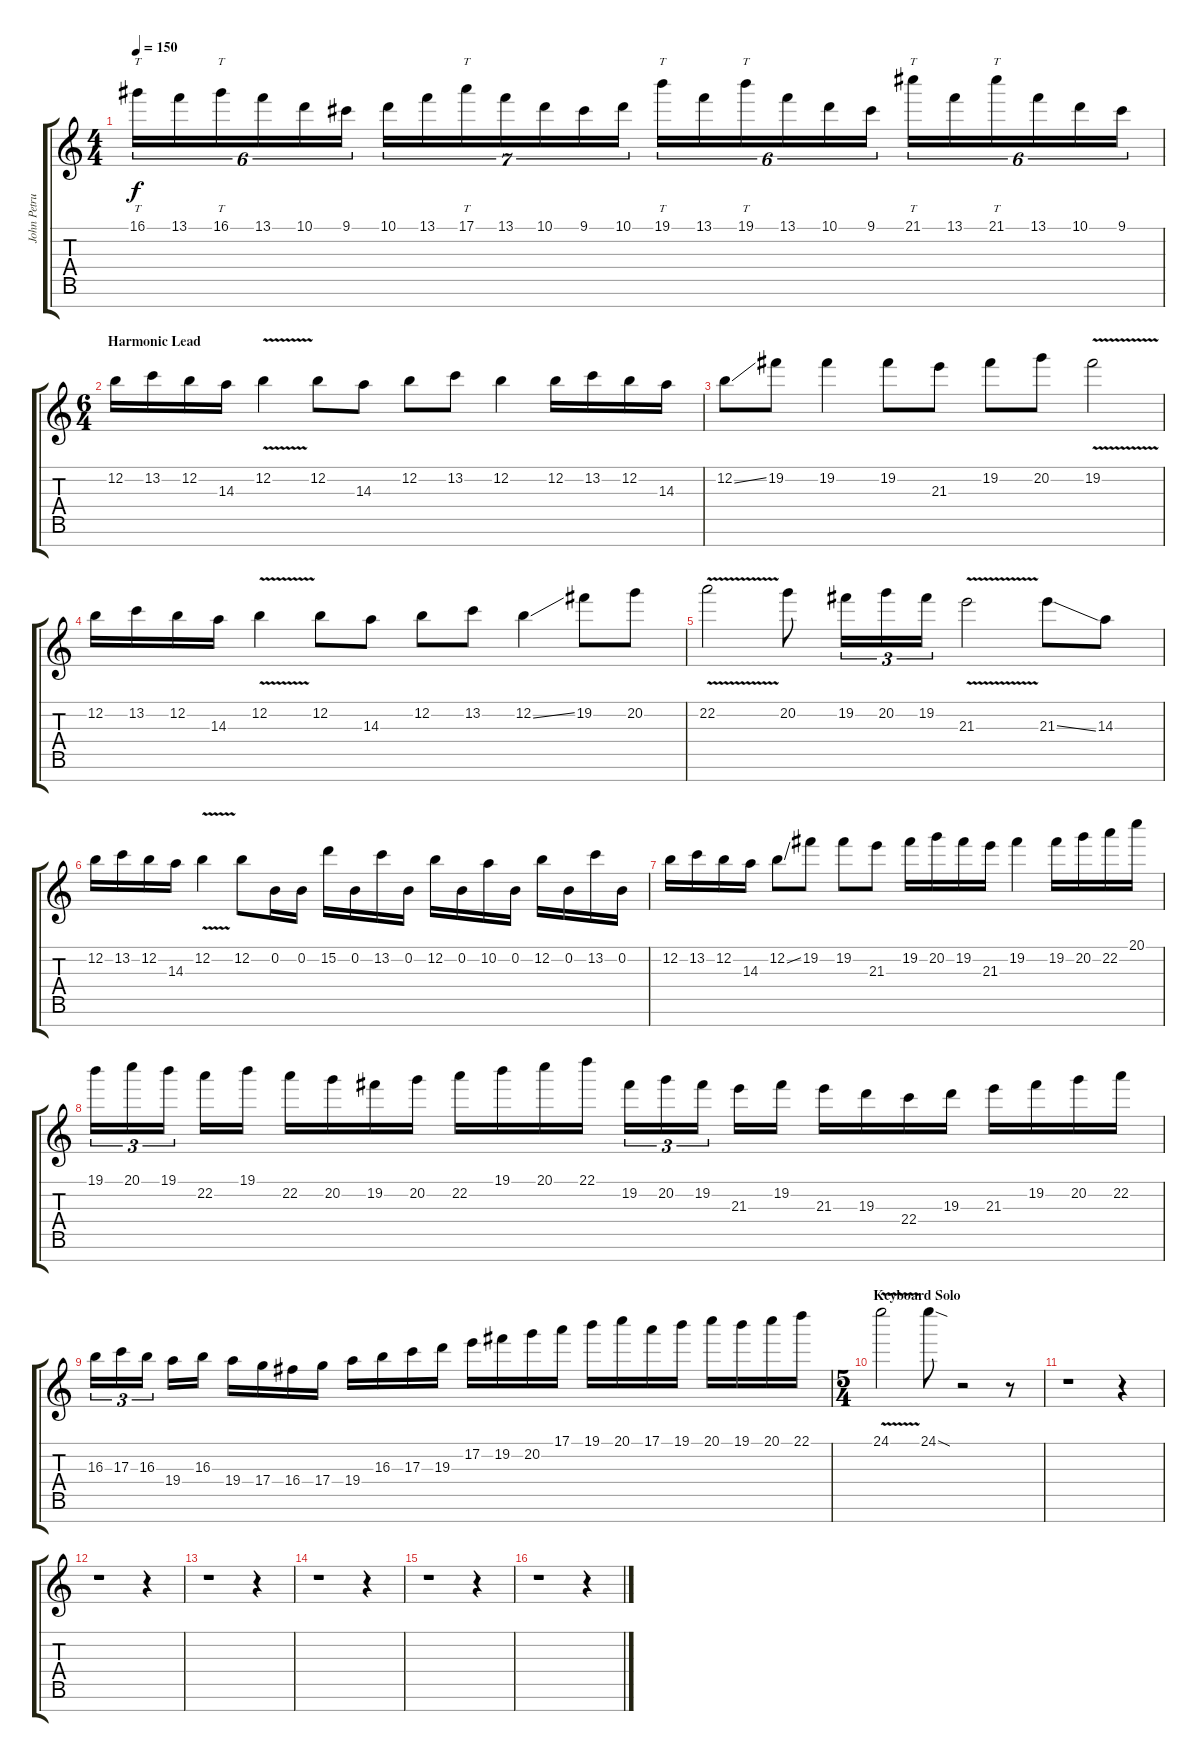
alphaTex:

\track ("John Petrucci" "John Petru") {instrument distortionguitar}
\staff {score tabs}
\tuning (E4 B3 G3 D3 A2 E2 B1) {hide}
\ts (4 4)
\tempo 150
\clef g2
\ks c
16.1.16{tt tu (6 4) dy f} 13.1.16{tu (6 4)} 16.1.16{tt tu (6 4)} 13.1.16{tu (6 4)} 10.1.16{tu (6 4)} 9.1.16{tu (6 4)} 10.1.16{tu (7 4)} 13.1.16{tu (7 4)} 17.1.16{tt tu (7 4)} 13.1.16{tu (7 4)} 10.1.16{tu (7 4)} 9.1.16{tu (7 4)} 10.1.16{tu (7 4)} 19.1.16{tt tu (6 4)} 13.1.16{tu (6 4)} 19.1.16{tt tu (6 4)} 13.1.16{tu (6 4)} 10.1.16{tu (6 4)} 9.1.16{tu (6 4)} 21.1.16{tt tu (6 4)} 13.1.16{tu (6 4)} 21.1.16{tt tu (6 4)} 13.1.16{tu (6 4)} 10.1.16{tu (6 4)} 9.1.16{tu (6 4)} |
\ts (6 4)
\section ("" "Harmonic Lead")
12.2.16 13.2.16 12.2.16 14.3.16 12.2{v}.4 12.2.8 14.3.8 12.2.8 13.2.8 12.2.4 12.2.16 13.2.16 12.2.16 14.3.16 |
12.2{ss}.8 19.2.8 19.2.4 19.2.8 21.3.8 19.2.8 20.2.8 19.2{v}.2 |
12.2.16 13.2.16 12.2.16 14.3.16 12.2{v}.4 12.2.8 14.3.8 12.2.8 13.2.8 12.2{ss}.4 19.2.8 20.2.8 |
22.2{v}.2 20.2.8 19.2.16{tu (3 2)} 20.2.16{tu (3 2)} 19.2.16{tu (3 2)} 21.3{v}.2 21.3{ss}.8 14.3.8 |
12.2.16 13.2.16 12.2.16 14.3.16 12.2{v}.4 12.2.8 0.2.16 0.2.16 15.2.16 0.2.16 13.2.16 0.2.16 12.2.16 0.2.16 10.2.16 0.2.16 12.2.16 0.2.16 13.2.16 0.2.16 |
12.2.16 13.2.16 12.2.16 14.3.16 12.2{ss}.8 19.2.8 19.2.8 21.3.8 19.2.16 20.2.16 19.2.16 21.3.16 19.2.4 19.2.16 20.2.16 22.2.16 20.1.16 |
19.1.16{tu (3 2)} 20.1.16{tu (3 2)} 19.1.16{tu (3 2)} 22.2.16 19.1.16 22.2.16 20.2.16 19.2.16 20.2.16 22.2.16 19.1.16 20.1.16 22.1.16 19.2.16{tu (3 2)} 20.2.16{tu (3 2)} 19.2.16{tu (3 2)} 21.3.16 19.2.16 21.3.16 19.3.16 22.4.16 19.3.16 21.3.16 19.2.16 20.2.16 22.2.16 |
16.3.16{tu (3 2)} 17.3.16{tu (3 2)} 16.3.16{tu (3 2)} 19.4.16 16.3.16 19.4.16 17.4.16 16.4.16 17.4.16 19.4.16 16.3.16 17.3.16 19.3.16 17.2.16 19.2.16 20.2.16 17.1.16 19.1.16 20.1.16 17.1.16 19.1.16 20.1.16 19.1.16 20.1.16 22.1.16 |
\ts (5 4)
\section ("" "Keyboard Solo")
24.1{v}.2 24.1{sod}.8 r.2 r.8 |
r.1 r.4 |
r.1 r.4 |
r.1 r.4 |
r.1 r.4 |
r.1 r.4 |
r.1 r.4
